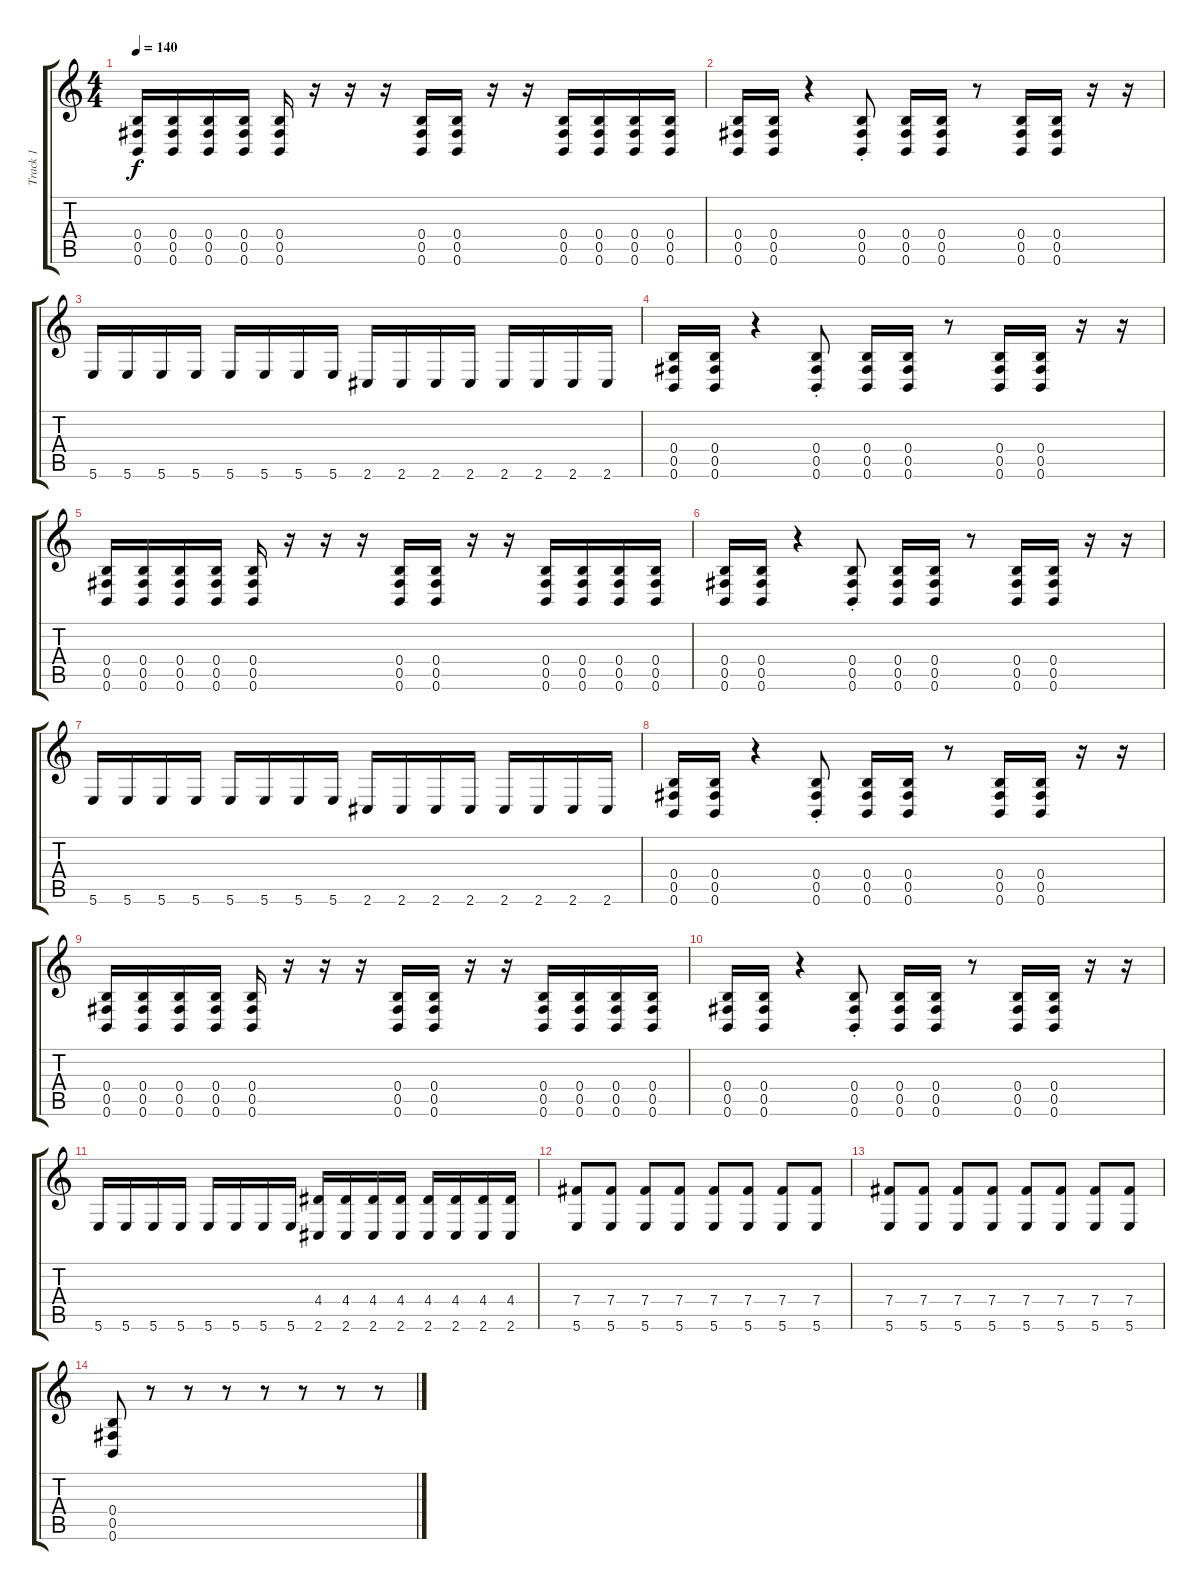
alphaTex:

\track ("Track 1" "Track 1") {instrument distortionguitar}
\staff {score tabs}
\tuning (Db4 Ab3 E3 B2 Gb2 B1) {hide}
\ts (4 4)
\tempo 140
\clef g2
\ks c
(0.4 0.5 0.6).16{dy f} (0.4 0.5 0.6).16 (0.4 0.5 0.6).16 (0.4 0.5 0.6).16 (0.4 0.5 0.6).16 r.16 r.16 r.16 (0.4 0.5 0.6).16 (0.4 0.5 0.6).16 r.16 r.16 (0.4 0.5 0.6).16 (0.4 0.5 0.6).16 (0.4 0.5 0.6).16 (0.4 0.5 0.6).16 |
(0.4 0.5 0.6).16 (0.4 0.5 0.6).16 r.4 (0.4{st} 0.5{st} 0.6{st}).8 (0.4 0.5 0.6).16 (0.4 0.5 0.6).16 r.8 (0.4 0.5 0.6).16 (0.4 0.5 0.6).16 r.16 r.16 |
5.6.16 5.6.16 5.6.16 5.6.16 5.6.16 5.6.16 5.6.16 5.6.16 2.6.16 2.6.16 2.6.16 2.6.16 2.6.16 2.6.16 2.6.16 2.6.16 |
(0.4 0.5 0.6).16 (0.4 0.5 0.6).16 r.4 (0.4{st} 0.5{st} 0.6{st}).8 (0.4 0.5 0.6).16 (0.4 0.5 0.6).16 r.8 (0.4 0.5 0.6).16 (0.4 0.5 0.6).16 r.16 r.16 |
(0.4 0.5 0.6).16 (0.4 0.5 0.6).16 (0.4 0.5 0.6).16 (0.4 0.5 0.6).16 (0.4 0.5 0.6).16 r.16 r.16 r.16 (0.4 0.5 0.6).16 (0.4 0.5 0.6).16 r.16 r.16 (0.4 0.5 0.6).16 (0.4 0.5 0.6).16 (0.4 0.5 0.6).16 (0.4 0.5 0.6).16 |
(0.4 0.5 0.6).16 (0.4 0.5 0.6).16 r.4 (0.4{st} 0.5{st} 0.6{st}).8 (0.4 0.5 0.6).16 (0.4 0.5 0.6).16 r.8 (0.4 0.5 0.6).16 (0.4 0.5 0.6).16 r.16 r.16 |
5.6.16 5.6.16 5.6.16 5.6.16 5.6.16 5.6.16 5.6.16 5.6.16 2.6.16 2.6.16 2.6.16 2.6.16 2.6.16 2.6.16 2.6.16 2.6.16 |
(0.4 0.5 0.6).16 (0.4 0.5 0.6).16 r.4 (0.4{st} 0.5{st} 0.6{st}).8 (0.4 0.5 0.6).16 (0.4 0.5 0.6).16 r.8 (0.4 0.5 0.6).16 (0.4 0.5 0.6).16 r.16 r.16 |
(0.4 0.5 0.6).16 (0.4 0.5 0.6).16 (0.4 0.5 0.6).16 (0.4 0.5 0.6).16 (0.4 0.5 0.6).16 r.16 r.16 r.16 (0.4 0.5 0.6).16 (0.4 0.5 0.6).16 r.16 r.16 (0.4 0.5 0.6).16 (0.4 0.5 0.6).16 (0.4 0.5 0.6).16 (0.4 0.5 0.6).16 |
(0.4 0.5 0.6).16 (0.4 0.5 0.6).16 r.4 (0.4{st} 0.5{st} 0.6{st}).8 (0.4 0.5 0.6).16 (0.4 0.5 0.6).16 r.8 (0.4 0.5 0.6).16 (0.4 0.5 0.6).16 r.16 r.16 |
5.6.16 5.6.16 5.6.16 5.6.16 5.6.16 5.6.16 5.6.16 5.6.16 (4.4 2.6).16 (4.4 2.6).16 (4.4 2.6).16 (4.4 2.6).16 (4.4 2.6).16 (4.4 2.6).16 (4.4 2.6).16 (4.4 2.6).16 |
(7.4 5.6).8 (7.4 5.6).8 (7.4 5.6).8 (7.4 5.6).8 (7.4 5.6).8 (7.4 5.6).8 (7.4 5.6).8 (7.4 5.6).8 |
(7.4 5.6).8 (7.4 5.6).8 (7.4 5.6).8 (7.4 5.6).8 (7.4 5.6).8 (7.4 5.6).8 (7.4 5.6).8 (7.4 5.6).8 |
(0.4 0.5 0.6).8 r.8 r.8 r.8 r.8 r.8 r.8 r.8
